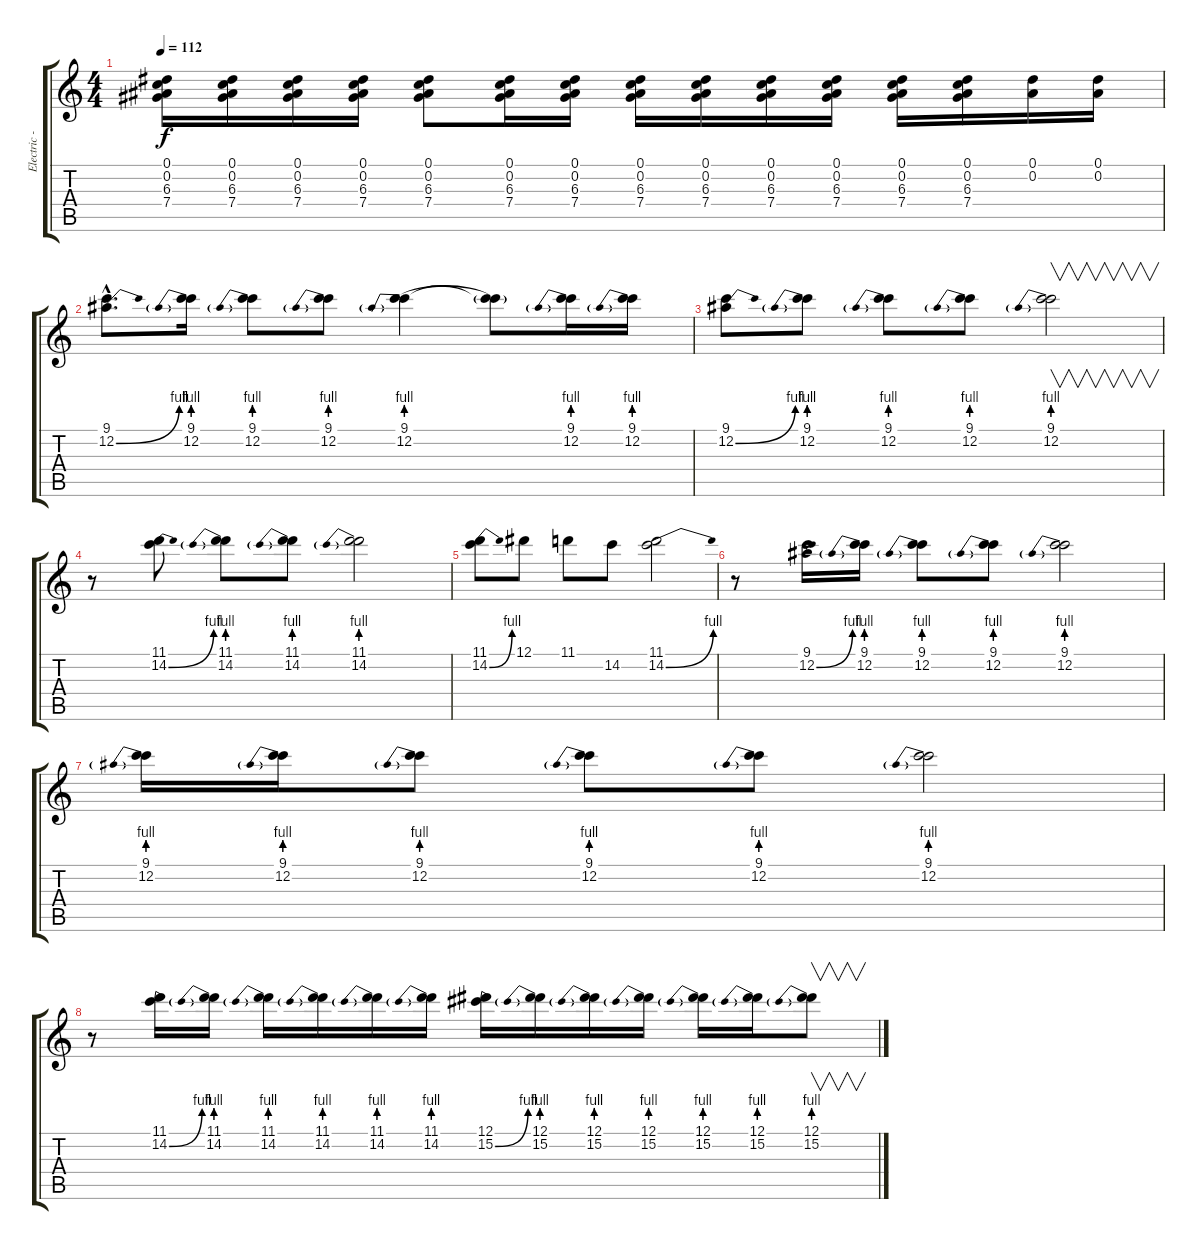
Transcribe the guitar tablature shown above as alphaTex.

\track ("Electric - Jimi Hendrix" "Electric -") {instrument overdrivenguitar}
\staff {score tabs}
\tuning (Eb4 Bb3 Gb3 Db3 Ab2 Eb2) {hide}
\ts (4 4)
\tempo 112
\clef g2
\ks c
(0.1 0.2 6.3 7.4).16{dy f} (0.1 0.2 6.3 7.4).16 (0.1 0.2 6.3 7.4).16 (0.1 0.2 6.3 7.4).16 (0.1 0.2 6.3 7.4).8 (0.1 0.2 6.3 7.4).16 (0.1 0.2 6.3 7.4).16 (0.1 0.2 6.3 7.4).16 (0.1 0.2 6.3 7.4).16 (0.1 0.2 6.3 7.4).16 (0.1 0.2 6.3 7.4).16 (0.1 0.2 6.3 7.4).16 (0.1 0.2 6.3 7.4).16 (0.1 0.2).16 (0.1 0.2).16 |
(9.1{hac} 12.2{be (bend 0 0 60 4) hac}).8{d} (9.1 12.2{be (prebend 0 4 60 4)}).16 (9.1 12.2{be (prebend 0 4 60 4)}).8 (9.1 12.2{be (prebend 0 4 60 4)}).8 (9.1 12.2{be (prebend 0 4 60 4)}).4 (9.1{t} 12.2{t}).8 (9.1 12.2{be (prebend 0 4 60 4)}).16 (9.1 12.2{be (prebend 0 4 60 4)}).16 |
(9.1 12.2{be (bend 0 0 60 4)}).8 (9.1 12.2{be (prebend 0 4 60 4)}).8 (9.1 12.2{be (prebend 0 4 60 4)}).8 (9.1 12.2{be (prebend 0 4 60 4)}).8 (9.1 12.2{be (prebend 0 4 60 4)}).2{v} |
r.8 (11.1 14.2{be (bend 0 0 60 4)}).8 (11.1 14.2{be (prebend 0 4 60 4)}).8 (11.1 14.2{be (prebend 0 4 60 4)}).8 (11.1 14.2{be (prebend 0 4 60 4)}).2 |
(11.1 14.2{be (bend 0 0 60 4)}).8 12.1.8 11.1.8 14.2.8 (11.1 14.2{be (bend 0 0 60 4)}).2 |
r.8 (9.1 12.2{be (bend 0 0 60 4)}).16 (9.1 12.2{be (prebend 0 4 60 4)}).16 (9.1 12.2{be (prebend 0 4 60 4)}).8 (9.1 12.2{be (prebend 0 4 60 4)}).8 (9.1 12.2{be (prebend 0 4 60 4)}).2 |
(9.1 12.2{be (prebend 0 4 60 4)}).16 (9.1 12.2{be (prebend 0 4 60 4)}).16 (9.1 12.2{be (prebend 0 4 60 4)}).8 (9.1 12.2{be (prebend 0 4 60 4)}).8 (9.1 12.2{be (prebend 0 4 60 4)}).8 (9.1 12.2{be (prebend 0 4 60 4)}).2 |
r.8 (11.1 14.2{be (bend 0 0 60 4)}).16 (11.1 14.2{be (prebend 0 4 60 4)}).16 (11.1 14.2{be (prebend 0 4 60 4)}).16 (11.1 14.2{be (prebend 0 4 60 4)}).16 (11.1 14.2{be (prebend 0 4 60 4)}).16 (11.1 14.2{be (prebend 0 4 60 4)}).16 (12.1 15.2{be (bend 0 0 60 4)}).16 (12.1 15.2{be (prebend 0 4 60 4)}).16 (12.1 15.2{be (prebend 0 4 60 4)}).16 (12.1 15.2{be (prebend 0 4 60 4)}).16 (12.1 15.2{be (prebend 0 4 60 4)}).16 (12.1 15.2{be (prebend 0 4 60 4)}).16 (12.1 15.2{be (prebend 0 4 60 4)}).8{v}
